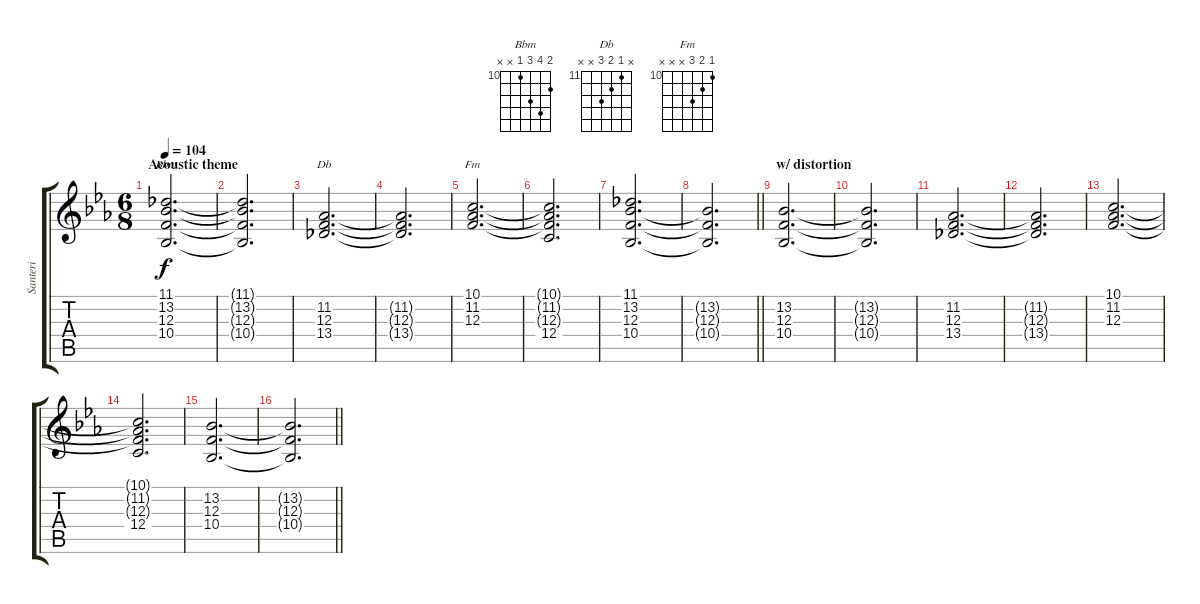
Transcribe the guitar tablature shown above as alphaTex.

\track ("Santeri" "Santeri") {instrument pad2warm}
\staff {score tabs}
\tuning (D4 A3 F3 C3 G2 D2) {hide}
\chord ("Bbm" 11 13 12 10 x x) {firstfret 10}
\chord ("Db" x 11 12 13 x x) {firstfret 11}
\chord ("Fm" 10 11 12 x x x) {firstfret 10}
\ts (6 8)
\section ("" "Acoustic theme")
\tempo 104
\clef g2
\ks eb
(11.1 13.2 12.3 10.4).2{d ch "Bbm" dy f instrument pad2warm} |
(11.1{t} 13.2{t} 12.3{t} 10.4{t}).2{d} |
(11.2 12.3 13.4).2{d ch "Db"} |
(11.2{t} 12.3{t} 13.4{t}).2{d} |
(10.1 11.2 12.3).2{d ch "Fm"} |
(10.1{t} 11.2{t} 12.3{t} 12.4).2{d} |
(11.1 13.2 12.3 10.4).2{d} |
\barLineRight lightlight
(13.2{t} 12.3{t} 10.4{t}).2{d} |
\section ("" "w/ distortion")
(13.2 12.3 10.4).2{d} |
(13.2{t} 12.3{t} 10.4{t}).2{d} |
(11.2 12.3 13.4).2{d} |
(11.2{t} 12.3{t} 13.4{t}).2{d} |
(10.1 11.2 12.3).2{d} |
(10.1{t} 11.2{t} 12.3{t} 12.4).2{d} |
(13.2 12.3 10.4).2{d} |
\barLineRight lightlight
(13.2{t} 12.3{t} 10.4{t}).2{d}
